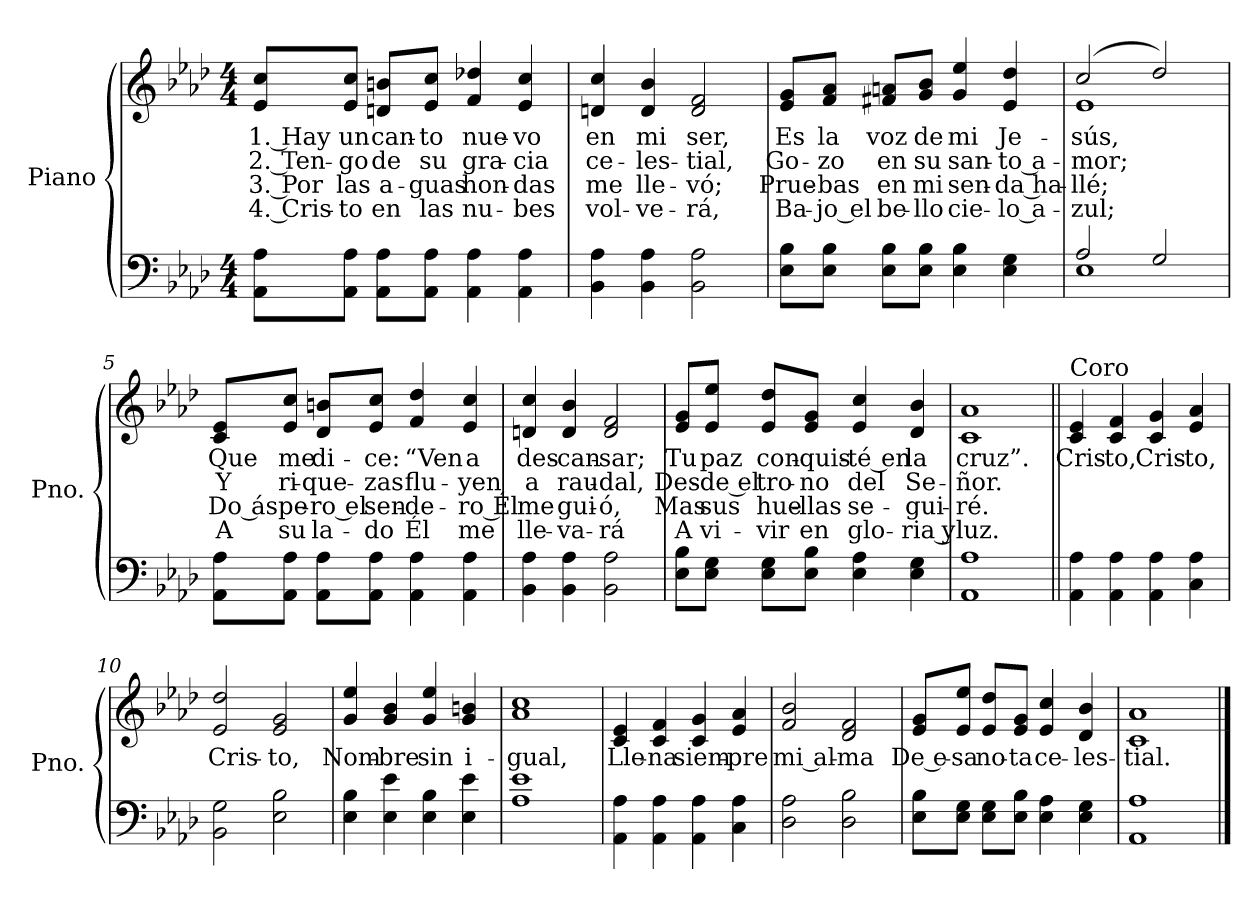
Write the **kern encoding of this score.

**kern	**kern	**text	**text	**text	**text
*part1	*part1	*part1	*part1	*part1	*part1
*staff2	*staff1	*staff1	*staff1	*staff1	*staff1
*I"Piano	*	*	*	*	*
*I'Pno.	*	*	*	*	*
*stria5	*stria5	*	*	*	*
*clefF4	*clefG2	*	*	*	*
*k[b-e-a-d-]	*k[b-e-a-d-]	*	*	*	*
*M4/4	*M4/4	*	*	*	*
=1	=1	=1	=1	=1	=1
8AA-\ 8A-\L	8e-/ 8cc/L	1. Hay	2. Ten-	3. Por	4. Cris-
8AA-\ 8A-\J	8e-/ 8cc/J	un	-go	las	-to
8AA-\ 8A-\L	8dn/ 8bn/L	can-	de	a-	en
8AA-\ 8A-\J	8e-/ 8cc/J	-to	su	-guas	las
4AA-\ 4A-\	4f/ 4dd-X/	nue-	gra-	hon-	nu-
4AA-\ 4A-\	4e-/ 4cc/	-vo	-cia	-das	-bes
=2	=2	=2	=2	=2	=2
4BB-\ 4A-\	4dn/ 4cc/	en	ce-	me	vol-
4BB-\ 4A-\	4d/ 4b-/	mi	-les-	lle-	-ve-
2BB-\ 2A-\	2d/ 2f/	ser,	-tial,	-vó;	-rá,
=3	=3	=3	=3	=3	=3
8E-\ 8B-\L	8e-/ 8g/L	Es	Go-	Prue-	Ba-
8E-\ 8B-\J	8f/ 8a-/J	la	-zo	-bas	-jo el
8E-\ 8B-\L	8f#X/ 8an/L	voz	en	en	be-
8E-\ 8B-\J	8g/ 8b-/J	de	su	mi	-llo
4E-\ 4B-\	4g/ 4ee-/	mi	san-	sen-	cie-
4E-\ 4G\	4e-/ 4dd-/	Je-	-to a-	-da ha-	-lo a-
=4	=4	=4	=4	=4	=4
*^	*^	*	*	*	*
2A-/	1E-	(2cc/	1e-	-sús,	-mor;	-llé;	-zul;
2G/	.	2dd-/)	.	.	.	.	.
*v	*v	*	*	*	*	*	*
*	*v	*v	*	*	*	*
!!LO:LB:g=z
=5	=5	=5	=5	=5	=5
8AA-\ 8A-\L	8c/ 8e-/L	Que	Y	Do ás-	A
8AA-\ 8A-\J	8e-/ 8cc/J	me	ri-	-pe-	su
8AA-\ 8A-\L	8d-/ 8bn/L	di-	-que-	-ro el	la-
8AA-\ 8A-\J	8e-/ 8cc/J	-ce:	-zas	sen-	-do
4AA-\ 4A-\	4f/ 4dd-/	“Ven	flu-	-de-	Él
4AA-\ 4A-\	4e-/ 4cc/	a	-yen	-ro Él	me
=6	=6	=6	=6	=6	=6
4BB-\ 4A-\	4dn/ 4cc/	des-	a	me	lle-
4BB-\ 4A-\	4d/ 4b-/	-can-	rau-	gui-	-va-
2BB-\ 2A-\	2d/ 2f/	-sar;	-dal,	-ó,	-rá
=7	=7	=7	=7	=7	=7
8E-\ 8B-\L	8e-/ 8g/L	Tu	Des-	Mas	A
8E-\ 8G\J	8e-/ 8ee-/J	paz	-de el	sus	vi-
8E-\ 8G\L	8e-/ 8dd-/L	con-	tro-	hue-	-vir
8E-\ 8B-\J	8e-/ 8g/J	-quis-	-no	-llas	en
4E-\ 4A-\	4e-/ 4cc/	-té en	del	se-	glo-
4E-\ 4G\	4d-/ 4b-/	la	Se-	-gui-	-ria y
=8	=8	=8	=8	=8	=8
1AA- 1A-	1c 1a-	cruz”.	-ñor.	-ré.	luz.
!!LO:LB:g=z
=9||	=9||	=9||	=9||	=9||	=9||
!	!LO:TX:a:t=Coro	!	!	!	!
4AA-\ 4A-\	4c/ 4e-/	Cris-	.	.	.
4AA-\ 4A-\	4c/ 4f/	-to,	.	.	.
4AA-\ 4A-\	4c/ 4g/	Cris-	.	.	.
4C\ 4A-\	4e-/ 4a-/	-to,	.	.	.
=10	=10	=10	=10	=10	=10
2BB-\ 2G\	2e-/ 2dd-/	Cris-	.	.	.
2E-\ 2B-\	2e-/ 2g/	-to,	.	.	.
=11	=11	=11	=11	=11	=11
4E-\ 4B-\	4g/ 4ee-/	Nom-	.	.	.
4E-\ 4e-\	4g/ 4b-/	-bre	.	.	.
4E-\ 4B-\	4g/ 4ee-/	sin	.	.	.
4E-\ 4e-\	4g/ 4bn/	i-	.	.	.
=12	=12	=12	=12	=12	=12
1A- 1e-	1a- 1cc	-gual,	.	.	.
!!LO:LB:g=z
=13	=13	=13	=13	=13	=13
4AA-\ 4A-\	4c/ 4e-/	Lle-	.	.	.
4AA-\ 4A-\	4c/ 4f/	-na	.	.	.
4AA-\ 4A-\	4c/ 4g/	siem-	.	.	.
4C\ 4A-\	4e-/ 4a-/	-pre	.	.	.
=14	=14	=14	=14	=14	=14
2D-\ 2A-\	2f/ 2b-/	mi al-	.	.	.
2D-\ 2B-\	2d-/ 2f/	-ma	.	.	.
=15	=15	=15	=15	=15	=15
8E-\ 8B-\L	8e-/ 8g/L	De e-	.	.	.
8E-\ 8G\J	8e-/ 8ee-/J	-sa	.	.	.
8E-\ 8G\L	8e-/ 8dd-/L	no-	.	.	.
8E-\ 8B-\J	8e-/ 8g/J	-ta	.	.	.
4E-\ 4A-\	4e-/ 4cc/	ce-	.	.	.
4E-\ 4G\	4d-/ 4b-/	-les-	.	.	.
=16	=16	=16	=16	=16	=16
1AA- 1A-	1c 1a-	-tial.	.	.	.
==	==	==	==	==	==
*-	*-	*-	*-	*-	*-
